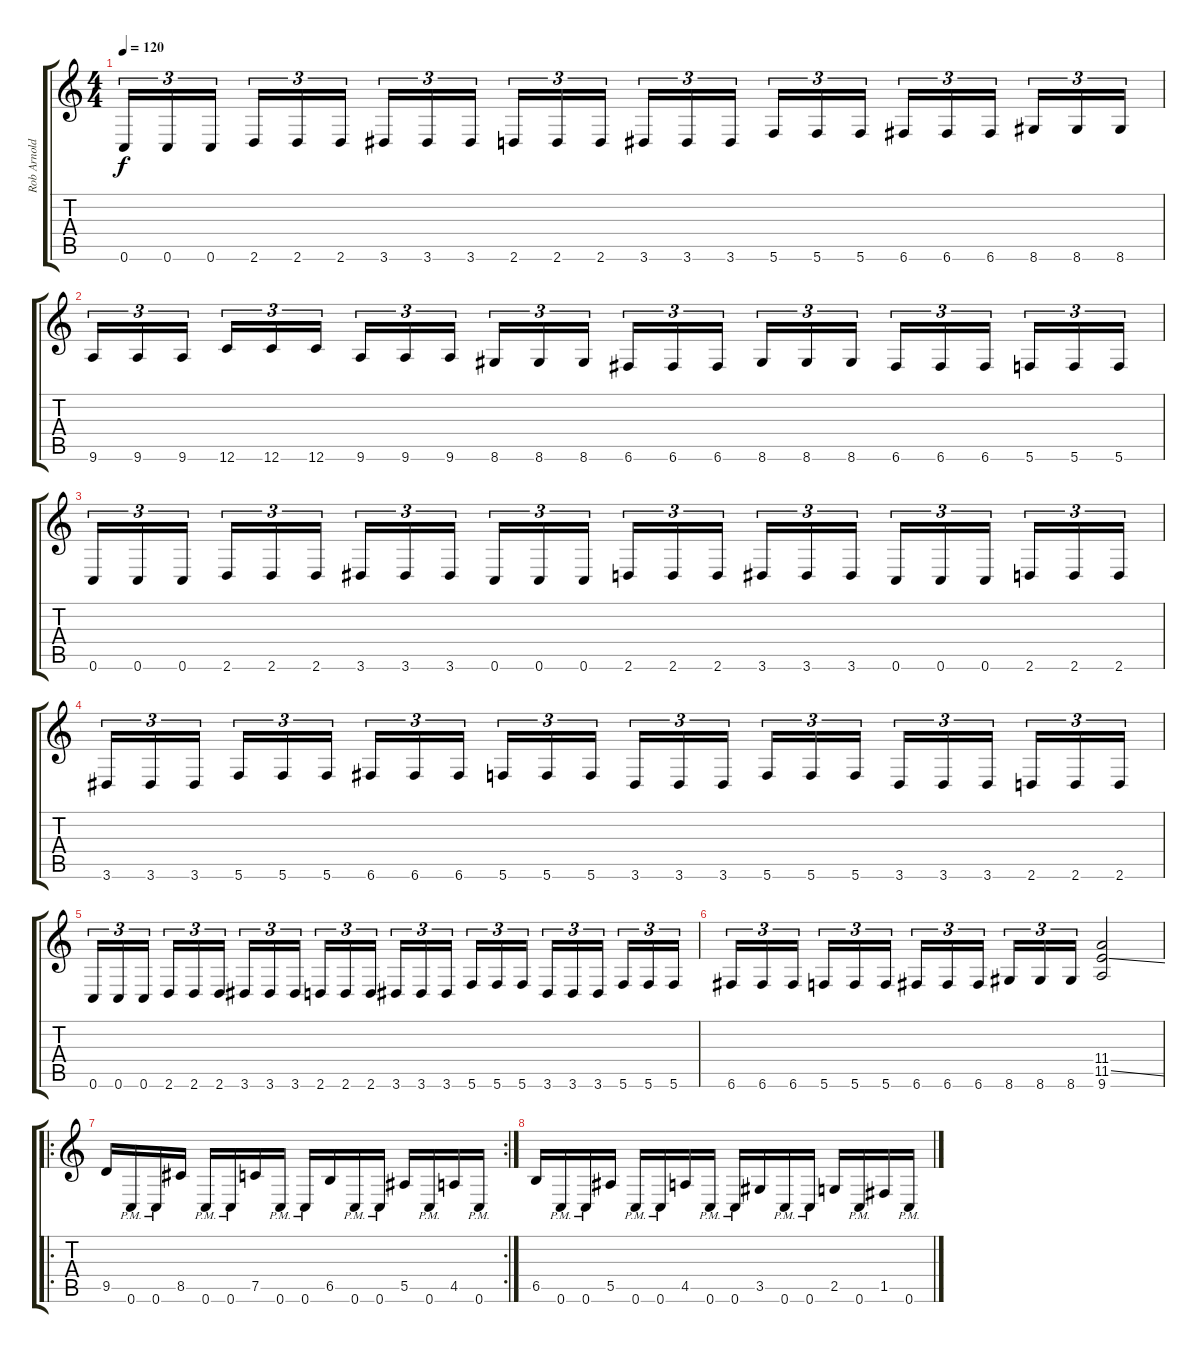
\track ("Rob Arnold" "Rob Arnold") {instrument distortionguitar}
\staff {score tabs}
\tuning (C4 G3 Eb3 Bb2 F2 C2) {hide}
\ts (4 4)
\tempo 120
\clef g2
\ks c
0.6.16{tu (3 2) dy f} 0.6.16{tu (3 2)} 0.6.16{tu (3 2)} 2.6.16{tu (3 2)} 2.6.16{tu (3 2)} 2.6.16{tu (3 2)} 3.6.16{tu (3 2)} 3.6.16{tu (3 2)} 3.6.16{tu (3 2)} 2.6.16{tu (3 2)} 2.6.16{tu (3 2)} 2.6.16{tu (3 2)} 3.6.16{tu (3 2)} 3.6.16{tu (3 2)} 3.6.16{tu (3 2)} 5.6.16{tu (3 2)} 5.6.16{tu (3 2)} 5.6.16{tu (3 2)} 6.6.16{tu (3 2)} 6.6.16{tu (3 2)} 6.6.16{tu (3 2)} 8.6.16{tu (3 2)} 8.6.16{tu (3 2)} 8.6.16{tu (3 2)} |
9.6.16{tu (3 2)} 9.6.16{tu (3 2)} 9.6.16{tu (3 2)} 12.6.16{tu (3 2)} 12.6.16{tu (3 2)} 12.6.16{tu (3 2)} 9.6.16{tu (3 2)} 9.6.16{tu (3 2)} 9.6.16{tu (3 2)} 8.6.16{tu (3 2)} 8.6.16{tu (3 2)} 8.6.16{tu (3 2)} 6.6.16{tu (3 2)} 6.6.16{tu (3 2)} 6.6.16{tu (3 2)} 8.6.16{tu (3 2)} 8.6.16{tu (3 2)} 8.6.16{tu (3 2)} 6.6.16{tu (3 2)} 6.6.16{tu (3 2)} 6.6.16{tu (3 2)} 5.6.16{tu (3 2)} 5.6.16{tu (3 2)} 5.6.16{tu (3 2)} |
0.6.16{tu (3 2)} 0.6.16{tu (3 2)} 0.6.16{tu (3 2)} 2.6.16{tu (3 2)} 2.6.16{tu (3 2)} 2.6.16{tu (3 2)} 3.6.16{tu (3 2)} 3.6.16{tu (3 2)} 3.6.16{tu (3 2)} 0.6.16{tu (3 2)} 0.6.16{tu (3 2)} 0.6.16{tu (3 2)} 2.6.16{tu (3 2)} 2.6.16{tu (3 2)} 2.6.16{tu (3 2)} 3.6.16{tu (3 2)} 3.6.16{tu (3 2)} 3.6.16{tu (3 2)} 0.6.16{tu (3 2)} 0.6.16{tu (3 2)} 0.6.16{tu (3 2)} 2.6.16{tu (3 2)} 2.6.16{tu (3 2)} 2.6.16{tu (3 2)} |
3.6.16{tu (3 2)} 3.6.16{tu (3 2)} 3.6.16{tu (3 2)} 5.6.16{tu (3 2)} 5.6.16{tu (3 2)} 5.6.16{tu (3 2)} 6.6.16{tu (3 2)} 6.6.16{tu (3 2)} 6.6.16{tu (3 2)} 5.6.16{tu (3 2)} 5.6.16{tu (3 2)} 5.6.16{tu (3 2)} 3.6.16{tu (3 2)} 3.6.16{tu (3 2)} 3.6.16{tu (3 2)} 5.6.16{tu (3 2)} 5.6.16{tu (3 2)} 5.6.16{tu (3 2)} 3.6.16{tu (3 2)} 3.6.16{tu (3 2)} 3.6.16{tu (3 2)} 2.6.16{tu (3 2)} 2.6.16{tu (3 2)} 2.6.16{tu (3 2)} |
0.6.16{tu (3 2)} 0.6.16{tu (3 2)} 0.6.16{tu (3 2)} 2.6.16{tu (3 2)} 2.6.16{tu (3 2)} 2.6.16{tu (3 2)} 3.6.16{tu (3 2)} 3.6.16{tu (3 2)} 3.6.16{tu (3 2)} 2.6.16{tu (3 2)} 2.6.16{tu (3 2)} 2.6.16{tu (3 2)} 3.6.16{tu (3 2)} 3.6.16{tu (3 2)} 3.6.16{tu (3 2)} 5.6.16{tu (3 2)} 5.6.16{tu (3 2)} 5.6.16{tu (3 2)} 3.6.16{tu (3 2)} 3.6.16{tu (3 2)} 3.6.16{tu (3 2)} 5.6.16{tu (3 2)} 5.6.16{tu (3 2)} 5.6.16{tu (3 2)} |
6.6.16{tu (3 2)} 6.6.16{tu (3 2)} 6.6.16{tu (3 2)} 5.6.16{tu (3 2)} 5.6.16{tu (3 2)} 5.6.16{tu (3 2)} 6.6.16{tu (3 2)} 6.6.16{tu (3 2)} 6.6.16{tu (3 2)} 8.6.16{tu (3 2)} 8.6.16{tu (3 2)} 8.6.16{tu (3 2)} (11.4 11.5{ss} 9.6).2 |
\ro
\rc 2
9.5.16 0.6{pm}.16 0.6{pm}.16 8.5.16 0.6{pm}.16 0.6{pm}.16 7.5.16 0.6{pm}.16 0.6{pm}.16 6.5.16 0.6{pm}.16 0.6{pm}.16 5.5.16 0.6{pm}.16 4.5.16 0.6{pm}.16 |
6.5.16 0.6{pm}.16 0.6{pm}.16 5.5.16 0.6{pm}.16 0.6{pm}.16 4.5.16 0.6{pm}.16 0.6{pm}.16 3.5.16 0.6{pm}.16 0.6{pm}.16 2.5.16 0.6{pm}.16 1.5.16 0.6{pm}.16
